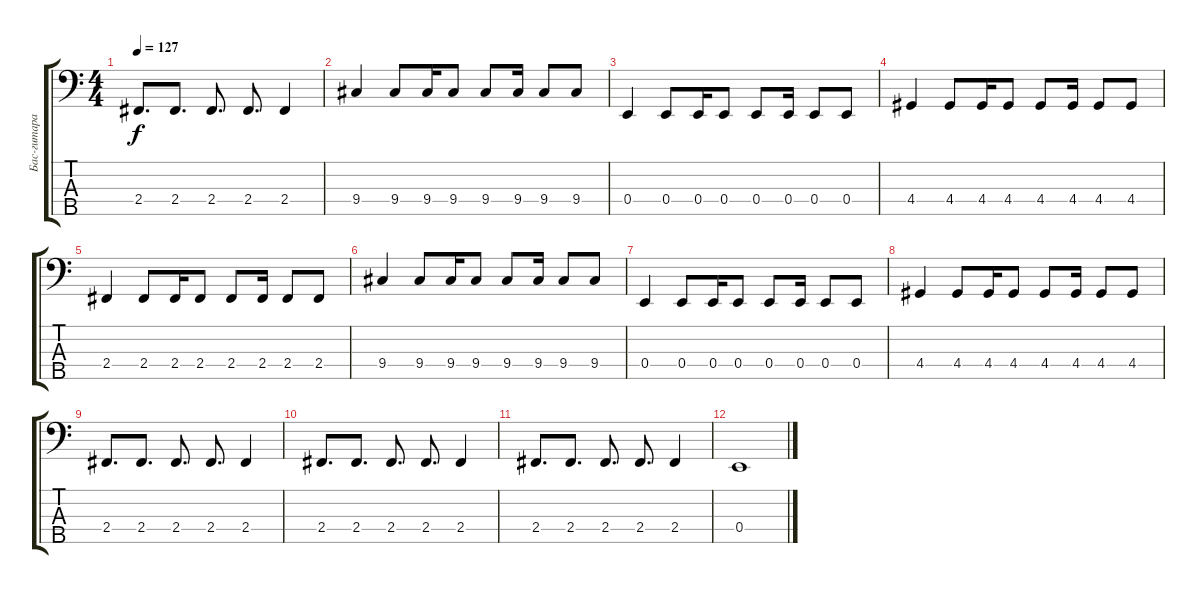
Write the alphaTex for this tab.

\track ("Бас-гитара" "Бас-гитара") {instrument electricbassfinger}
\staff {score tabs}
\tuning (G2 D2 A1 E1 B0) {hide}
\ts (4 4)
\tempo 127
\clef f4
\ks c
2.4.8{d dy f} 2.4.8{d} 2.4.8{d} 2.4.8{d} 2.4.4 |
9.4.4{volume 15} 9.4.8 9.4.16 9.4.8 9.4.8 9.4.16 9.4.8 9.4.8 |
0.4.4 0.4.8 0.4.16 0.4.8 0.4.8 0.4.16 0.4.8 0.4.8 |
4.4.4 4.4.8 4.4.16 4.4.8 4.4.8 4.4.16 4.4.8 4.4.8 |
2.4.4 2.4.8 2.4.16 2.4.8 2.4.8 2.4.16 2.4.8 2.4.8 |
9.4.4{volume 15} 9.4.8 9.4.16 9.4.8 9.4.8 9.4.16 9.4.8 9.4.8 |
0.4.4 0.4.8 0.4.16 0.4.8 0.4.8 0.4.16 0.4.8 0.4.8 |
4.4.4 4.4.8 4.4.16 4.4.8 4.4.8 4.4.16 4.4.8 4.4.8 |
2.4.8{d} 2.4.8{d} 2.4.8{d} 2.4.8{d} 2.4.4 |
2.4.8{d} 2.4.8{d} 2.4.8{d} 2.4.8{d} 2.4.4 |
2.4.8{d} 2.4.8{d} 2.4.8{d} 2.4.8{d} 2.4.4 |
0.4.1
